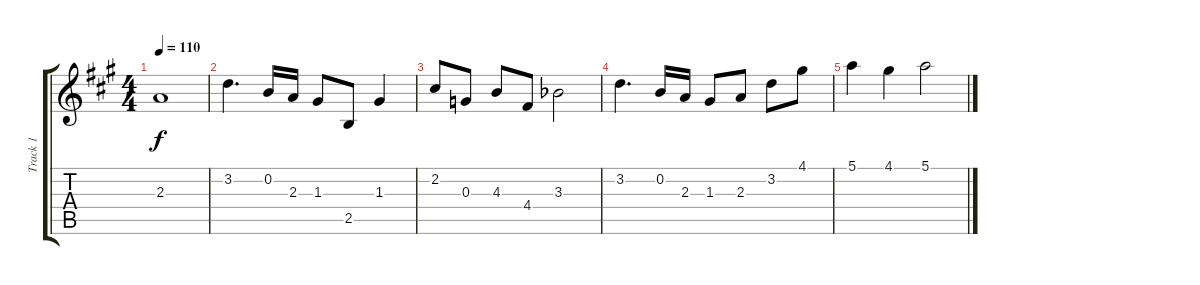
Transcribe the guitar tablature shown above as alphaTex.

\track ("Track 1" "Track 1") {instrument acousticguitarsteel}
\staff {score tabs}
\tuning (E4 B3 G3 D3 A2 E2) {hide}
\ts (4 4)
\tempo 110
\clef g2
\ks a
2.3.1{dy f} |
3.2.4{d} 0.2.16 2.3.16 1.3.8 2.5.8 1.3.4 |
2.2.8 0.3.8 4.3.8 4.4.8 3.3{acc b}.2 |
3.2.4{d} 0.2.16 2.3.16 1.3.8 2.3.8 3.2.8 4.1.8 |
5.1.4 4.1.4 5.1.2
